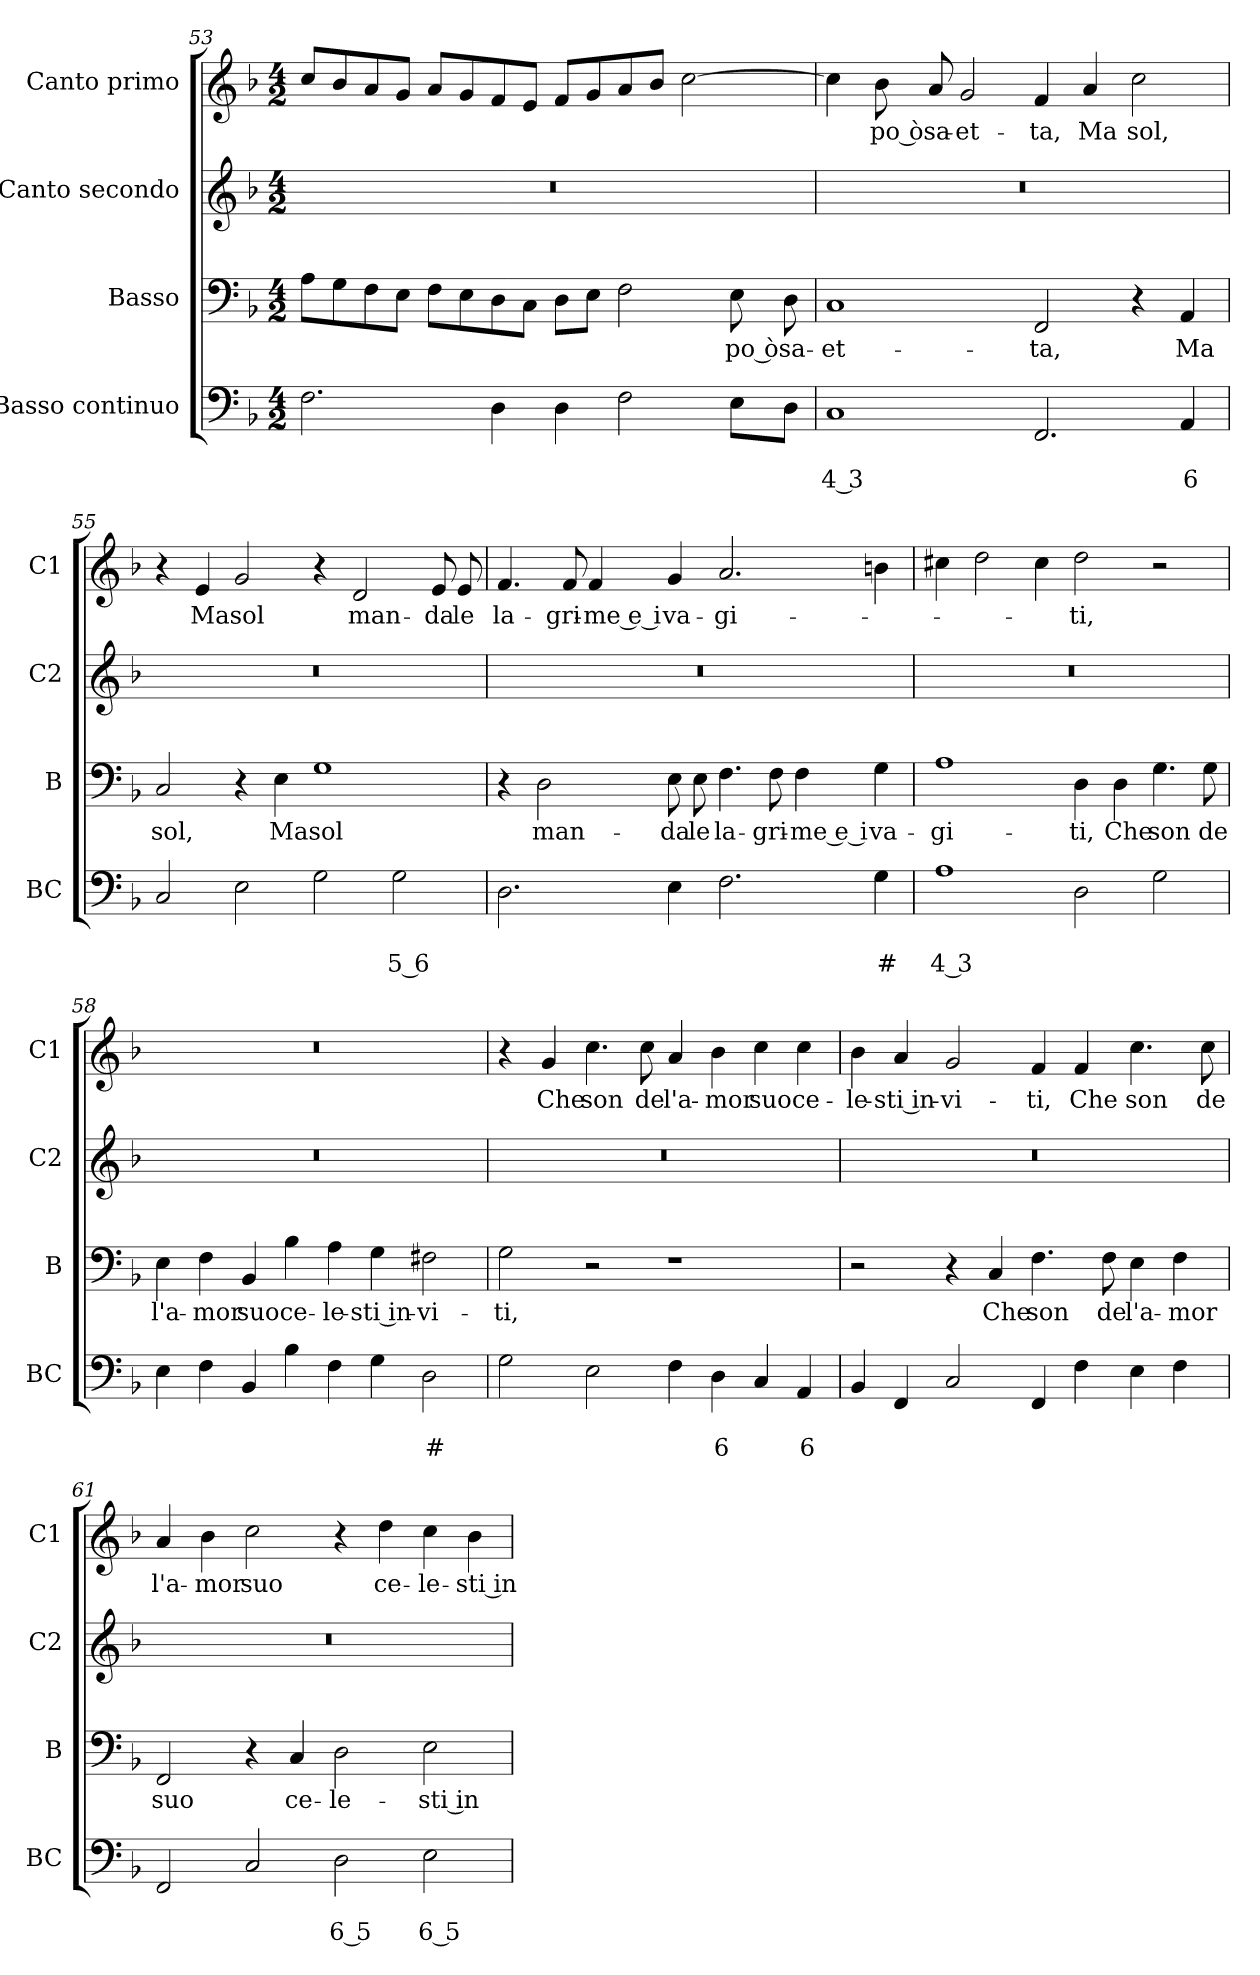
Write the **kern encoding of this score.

**kern	**text	**text	**kern	**text	**kern	**kern	**text
*part4	*part4	*part4	*part3	*part3	*part2	*part1	*part1
*staff4	*staff4	*staff4	*staff3	*staff3	*staff2	*staff1	*staff1
*I"Basso continuo	*	*	*I"Basso	*	*I"Canto secondo	*I"Canto primo	*
*I'BC	*	*	*I'B	*	*I'C2	*I'C1	*
!!LO:PB:g=z
*clefF4	*	*	*clefF4	*	*clefG2	*clefG2	*
*k[b-]	*	*	*k[b-]	*	*k[b-]	*k[b-]	*
*F:	*	*	*F:	*	*F:	*F:	*
*M4/2	*	*	*M4/2	*	*M4/2	*M4/2	*
=53	=53	=53	=53	=53	=53	=53	=53
2.F\	.	.	8A\L	.	0r	8cc/L	.
.	.	.	8G\	.	.	8b-/	.
.	.	.	8F\	.	.	8a/	.
.	.	.	8E\J	.	.	8g/J	.
.	.	.	8F\L	.	.	8a/L	.
.	.	.	8E\	.	.	8g/	.
4D\	.	.	8D\	.	.	8f/	.
.	.	.	8C\J	.	.	8e/J	.
4D\	.	.	8D\L	.	.	8f/L	.
.	.	.	8E\J	.	.	8g/	.
2F\	.	.	2F\	.	.	8a/	.
.	.	.	.	.	.	8b-/J	.
.	.	.	.	.	.	[2cc\	.
!	!	!	!	!LO:LY:b	!	!	!
8E\L	.	.	8E\	-po ò	.	.	.
!	!	!	!	!LO:LY:b	!	!	!
8D\J	.	.	8D\	sa-	.	.	.
=54	=54	=54	=54	=54	=54	=54	=54
!	!	!LO:LY:b	!	!LO:LY:b	!	!	!
1C	.	4 3	1C	-et-	0r	4cc\]	.
!	!	!	!	!	!	!	!LO:LY:b
.	.	.	.	.	.	8b-\	-po ò
!	!	!	!	!	!	!	!LO:LY:b
.	.	.	.	.	.	8a/	sa-
!	!	!	!	!	!	!	!LO:LY:b
.	.	.	.	.	.	2g/	-et-
!	!	!	!	!LO:LY:b	!	!	!LO:LY:b
2.FF/	.	.	2FF/	-ta,	.	4f/	-ta,
!	!	!	!	!	!	!	!LO:LY:b
.	.	.	.	.	.	4a/	Ma
!	!	!	!	!	!	!	!LO:LY:b
.	.	.	4r	.	.	2cc\	sol,
!	!	!LO:LY:b	!	!LO:LY:b	!	!	!
4AA/	.	6	4AA/	Ma	.	.	.
=55	=55	=55	=55	=55	=55	=55	=55
!	!	!	!	!LO:LY:b	!	!	!
2C/	.	.	2C/	sol,	0r	4r	.
!	!	!	!	!	!	!	!LO:LY:b
.	.	.	.	.	.	4e/	Ma
!	!	!	!	!	!	!	!LO:LY:b
2E\	.	.	4r	.	.	2g/	sol
!	!	!	!	!LO:LY:b	!	!	!
.	.	.	4E\	Ma	.	.	.
!	!	!	!	!LO:LY:b	!	!	!
2G\	.	.	1G	sol	.	4r	.
!	!	!	!	!	!	!	!LO:LY:b
.	.	.	.	.	.	2d/	man-
!	!	!LO:LY:b	!	!	!	!	!
2G\	.	5 6	.	.	.	.	.
!	!	!	!	!	!	!	!LO:LY:b
.	.	.	.	.	.	8e/	-da
!	!	!	!	!	!	!	!LO:LY:b
.	.	.	.	.	.	8e/	le
!!LO:LB:g=z
=56	=56	=56	=56	=56	=56	=56	=56
!	!	!	!	!	!	!	!LO:LY:b
2.D\	.	.	4r	.	0r	4.f/	la-
!	!	!	!	!LO:LY:b	!	!	!
.	.	.	2D\	man-	.	.	.
!	!	!	!	!	!	!	!LO:LY:b
.	.	.	.	.	.	8f/	-gri-
!	!	!	!	!	!	!	!LO:LY:b
.	.	.	.	.	.	4f/	-me e i
!	!	!	!	!LO:LY:b	!	!	!LO:LY:b
4E\	.	.	8E\	-da	.	4g/	va-
!	!	!	!	!LO:LY:b	!	!	!
.	.	.	8E\	le	.	.	.
!	!	!	!	!LO:LY:b	!	!	!LO:LY:b
2.F\	.	.	4.F\	la-	.	2.a/	-gi-
!	!	!	!	!LO:LY:b	!	!	!
.	.	.	8F\	-gri-	.	.	.
!	!	!	!	!LO:LY:b	!	!	!
.	.	.	4F\	-me e i	.	.	.
!	!	!LO:LY:b	!	!LO:LY:b	!	!	!
4G\	.	#	4G\	va-	.	4bn\	.
=57	=57	=57	=57	=57	=57	=57	=57
!	!	!LO:LY:b	!	!LO:LY:b	!	!	!
1A	.	4 3	1A	-gi-	0r	4cc#X\	.
.	.	.	.	.	.	2dd\	.
.	.	.	.	.	.	4cc#\	.
!	!	!	!	!LO:LY:b	!	!	!LO:LY:b
2D\	.	.	4D\	-ti,	.	2dd\	-ti,
!	!	!	!	!LO:LY:b	!	!	!
.	.	.	4D\	Che	.	.	.
!	!	!	!	!LO:LY:b	!	!	!
2G\	.	.	4.G\	son	.	2r	.
!	!	!	!	!LO:LY:b	!	!	!
.	.	.	8G\	de	.	.	.
=58	=58	=58	=58	=58	=58	=58	=58
!	!	!	!	!LO:LY:b	!	!	!
4E\	.	.	4E\	l'a-	0r	0r	.
!	!	!	!	!LO:LY:b	!	!	!
4F\	.	.	4F\	-mor	.	.	.
!	!	!	!	!LO:LY:b	!	!	!
4BB-/	.	.	4BB-/	suo	.	.	.
!	!	!	!	!LO:LY:b	!	!	!
4B-\	.	.	4B-\	ce-	.	.	.
!	!	!	!	!LO:LY:b	!	!	!
4F\	.	.	4A\	-le-	.	.	.
!	!	!	!	!LO:LY:b	!	!	!
4G\	.	.	4G\	-sti in-	.	.	.
!	!	!LO:LY:b	!	!LO:LY:b	!	!	!
2D\	.	#	2F#X\	-vi-	.	.	.
=59	=59	=59	=59	=59	=59	=59	=59
!	!	!	!	!LO:LY:b	!	!	!
2G\	.	.	2G\	-ti,	0r	4r	.
!	!	!	!	!	!	!	!LO:LY:b
.	.	.	.	.	.	4g/	Che
!	!	!	!	!	!	!	!LO:LY:b
2E\	.	.	2r	.	.	4.cc\	son
!	!	!	!	!	!	!	!LO:LY:b
.	.	.	.	.	.	8cc\	de
!	!	!	!	!	!	!	!LO:LY:b
4F\	.	.	1r	.	.	4a/	l'a-
!	!	!LO:LY:b	!	!	!	!	!LO:LY:b
4D\	.	6	.	.	.	4b-\	-mor
!	!	!	!	!	!	!	!LO:LY:b
4C/	.	.	.	.	.	4cc\	suo
!	!	!LO:LY:b	!	!	!	!	!LO:LY:b
4AA/	.	6	.	.	.	4cc\	ce-
!!LO:LB:g=z
=60	=60	=60	=60	=60	=60	=60	=60
!	!	!	!	!	!	!	!LO:LY:b
4BB-/	.	.	2r	.	0r	4b-\	-le-
!	!	!	!	!	!	!	!LO:LY:b
4FF/	.	.	.	.	.	4a/	-sti in-
!	!	!	!	!	!	!	!LO:LY:b
2C/	.	.	4r	.	.	2g/	-vi-
!	!	!	!	!LO:LY:b	!	!	!
.	.	.	4C/	Che	.	.	.
!	!	!	!	!LO:LY:b	!	!	!LO:LY:b
4FF/	.	.	4.F\	son	.	4f/	-ti,
!	!	!	!	!	!	!	!LO:LY:b
4F\	.	.	.	.	.	4f/	Che
!	!	!	!	!LO:LY:b	!	!	!
.	.	.	8F\	de	.	.	.
!	!	!	!	!LO:LY:b	!	!	!LO:LY:b
4E\	.	.	4E\	l'a-	.	4.cc\	son
!	!	!	!	!LO:LY:b	!	!	!
4F\	.	.	4F\	-mor	.	.	.
!	!	!	!	!	!	!	!LO:LY:b
.	.	.	.	.	.	8cc\	de
=61	=61	=61	=61	=61	=61	=61	=61
!	!	!	!	!LO:LY:b	!	!	!LO:LY:b
2FF/	.	.	2FF/	suo	0r	4a/	l'a-
!	!	!	!	!	!	!	!LO:LY:b
.	.	.	.	.	.	4b-\	-mor
!	!	!	!	!	!	!	!LO:LY:b
2C/	.	.	4r	.	.	2cc\	suo
!	!	!	!	!LO:LY:b	!	!	!
.	.	.	4C/	ce-	.	.	.
!	!	!LO:LY:b	!	!LO:LY:b	!	!	!
2D\	.	6 5	2D\	-le-	.	4r	.
!	!	!	!	!	!	!	!LO:LY:b
.	.	.	.	.	.	4dd\	ce-
!	!	!LO:LY:b	!	!LO:LY:b	!	!	!LO:LY:b
2E\	.	6 5	2E\	-sti in-	.	4cc\	-le-
!	!	!	!	!	!	!	!LO:LY:b
.	.	.	.	.	.	4b-\	-sti in-
=	=	=	=	=	=	=	=
*-	*-	*-	*-	*-	*-	*-	*-
